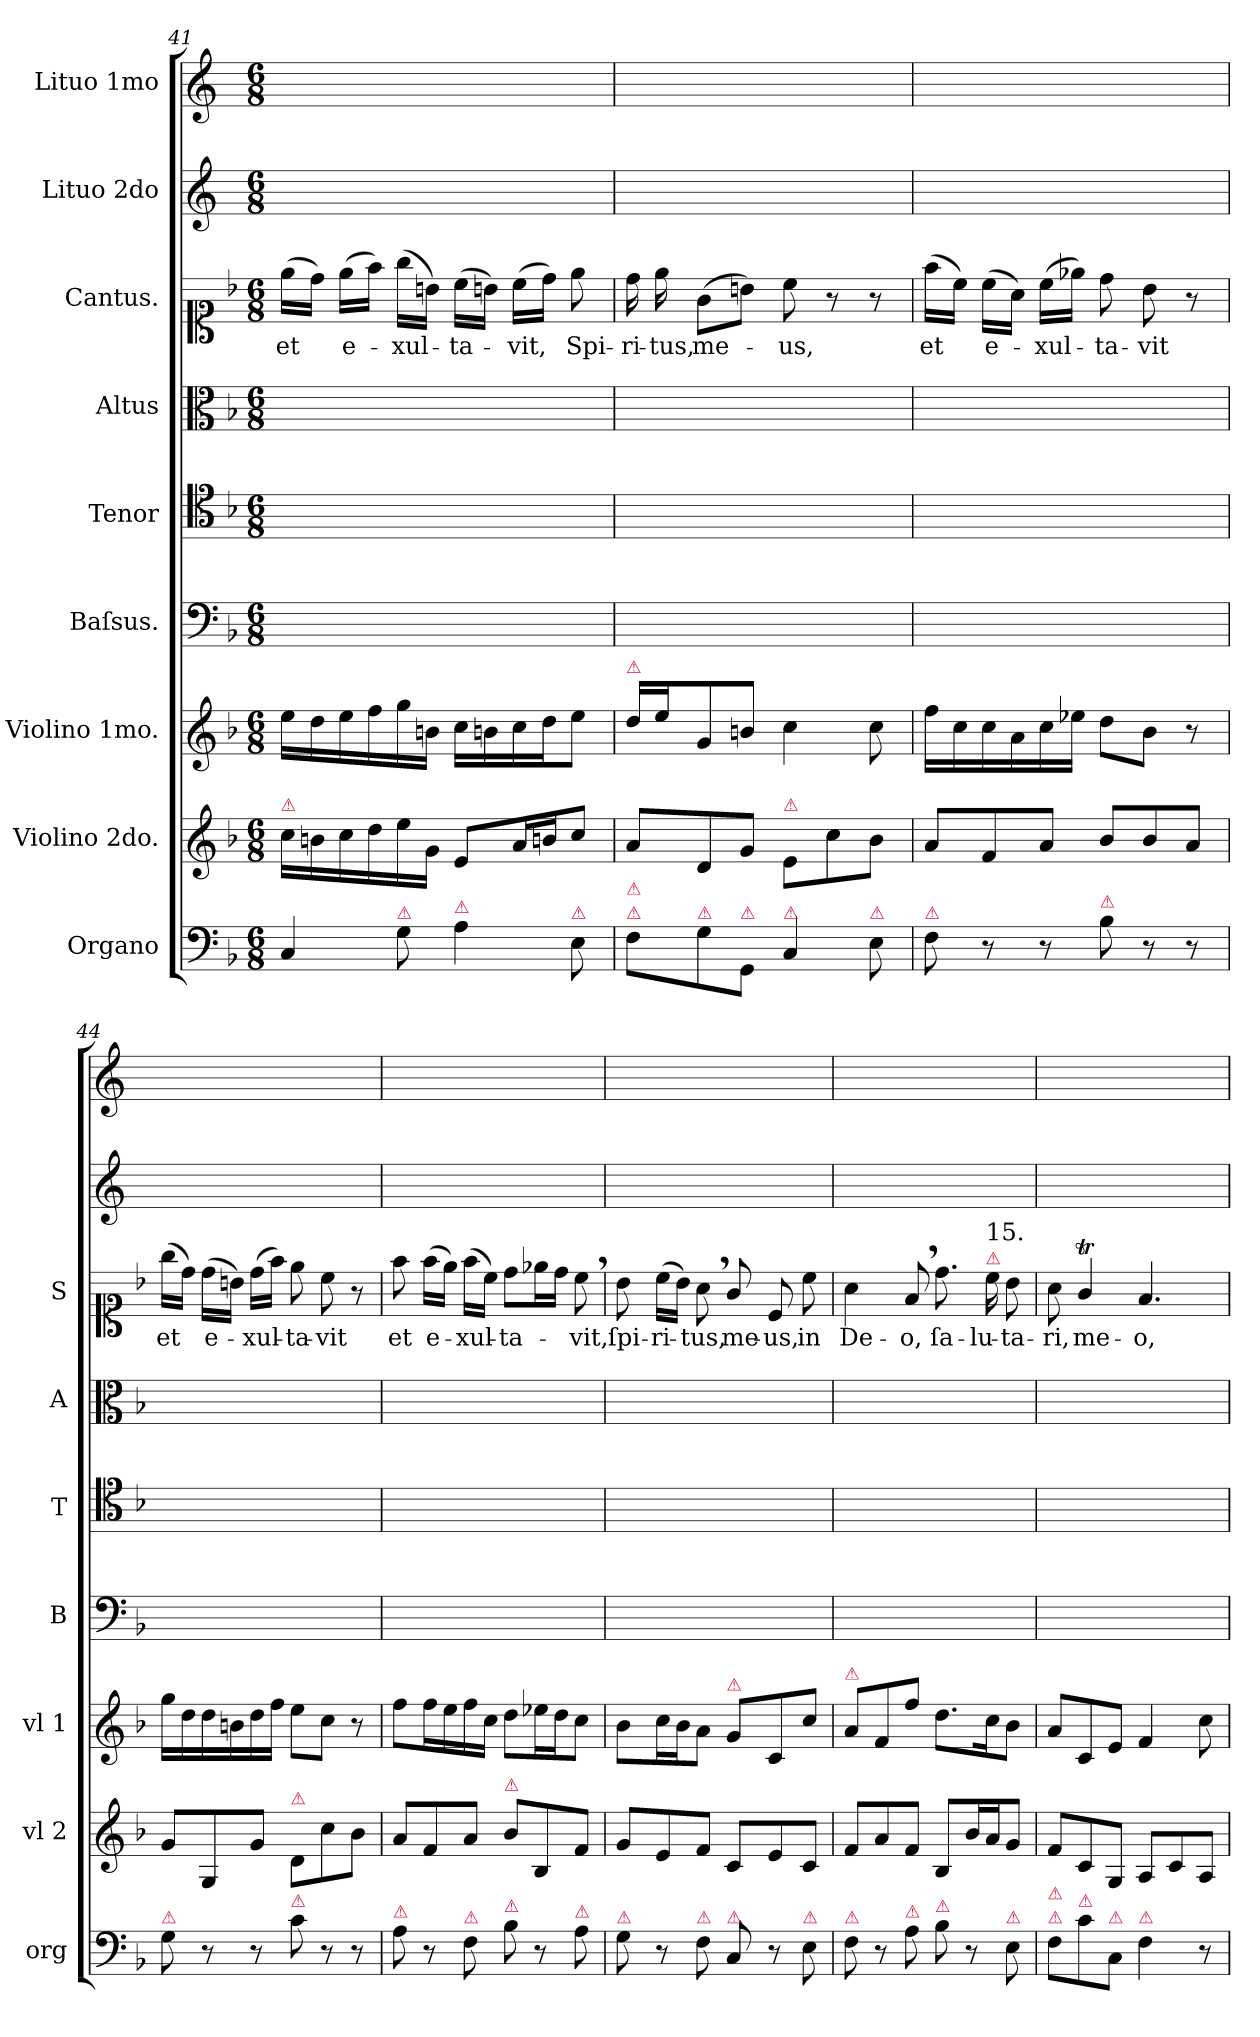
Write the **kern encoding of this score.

**kern	**kern	**kern	**kern	**kern	**kern	**kern	**text	**kern	**kern
*part9	*part8	*part7	*part6	*part5	*part4	*part3	*part3	*part2	*part1
*staff9	*staff8	*staff7	*staff6	*staff5	*staff4	*staff3	*staff3	*staff2	*staff1
*I"Organo	*I"Violino 2do.	*I"Violino 1mo.	*I"Baſsus.	*I"Tenor	*I"Altus	*I"Cantus.	*	*I"Lituo 2do	*I"Lituo 1mo
*I'org	*I'vl 2	*I'vl 1	*I'B	*I'T	*I'A	*I'S	*	*	*
*clefF4	*clefG2	*clefG2	*clefF4	*clefC4	*clefC3	*clefC1	*	*clefG2	*clefG2
*	*	*	*	*	*	*	*	*ITrd-3c-5	*ITrd-3c-5
*k[b-]	*k[b-]	*k[b-]	*k[b-]	*k[b-]	*k[b-]	*k[b-]	*	*k[b-]	*k[b-]
*M6/8	*M6/8	*M6/8	*M6/8	*M6/8	*M6/8	*M6/8	*	*M6/8	*M6/8
=41	=41	=41	=41	=41	=41	=41	=41	=41	=41
!	!LO:TX:a:color=crimson:t=⚠	!	!	!	!	!	!	!	!
4C/	16cc\LL	16ee\LL	2.ryy	2.ryy	2.ryy	(>16ee\LL	et	2.ryy	2.ryy
.	16bn\	16dd\	.	.	.	16dd\JJ)	.	.	.
.	16cc\	16ee\	.	.	.	(>16ee\LL	e-	.	.
.	16dd\	16ff\	.	.	.	16ff\JJ)	.	.	.
!LO:TX:a:color=crimson:t=⚠	!	!	!	!	!	!	!	!	!
8G\	16ee\	16gg\	.	.	.	(>16gg\LL	-xul-	.	.
.	16g/JJ	16bn\JJ	.	.	.	16bn\JJ)	.	.	.
!LO:TX:a:color=crimson:t=⚠	!	!	!	!	!	!	!	!	!
4A\	8e/L	16cc\LL	.	.	.	(>16cc\LL	-ta-	.	.
.	.	16bn\	.	.	.	16bn\JJ)	.	.	.
.	16a/L	16cc\	.	.	.	(>16cc\LL	-vit,	.	.
.	16bn/J	16dd\J	.	.	.	16dd\JJ)	.	.	.
!LO:TX:a:color=crimson:t=⚠	!	!	!	!	!	!	!	!	!
8E\	8cc/J	8ee\J	.	.	.	8ee\	Spi-	.	.
=42	=42	=42	=42	=42	=42	=42	=42	=42	=42
!	!	!LO:TX:a:color=crimson:t=⚠	!	!	!	!	!	!	!
!LO:TX:a:color=crimson:t=⚠	!	!	!	!	!	!	!	!	!
!LO:TX:a:color=crimson:t=⚠	!	!	!	!	!	!	!	!	!
8F\L	8a/L	16dd\LL	2.ryy	2.ryy	2.ryy	16dd\	-ri-	2.ryy	2.ryy
.	.	16ee\J	.	.	.	16ee\	-tus,	.	.
!LO:TX:a:color=crimson:t=⚠	!	!	!	!	!	!	!	!	!
8G\	8d/	8g/	.	.	.	(>8g\L	me-	.	.
!LO:TX:a:color=crimson:t=⚠	!	!	!	!	!	!	!	!	!
8GG/J	8g/J	8bn/J	.	.	.	8bn\J)	.	.	.
!	!LO:TX:a:color=crimson:t=⚠	!	!	!	!	!	!	!	!
!LO:TX:a:color=crimson:t=⚠	!	!	!	!	!	!	!	!	!
4C/	8e/L	4cc\	.	.	.	8cc\	-us,	.	.
.	8cc\	.	.	.	.	8r	.	.	.
!LO:TX:a:color=crimson:t=⚠	!	!	!	!	!	!	!	!	!
8E\	8b-\J	8cc\	.	.	.	8r	.	.	.
=43	=43	=43	=43	=43	=43	=43	=43	=43	=43
!LO:TX:a:color=crimson:t=⚠	!	!	!	!	!	!	!	!	!
8F\	8a/L	16ff\LL	2.ryy	2.ryy	2.ryy	(>16ff\LL	et	2.ryy	2.ryy
.	.	16cc\	.	.	.	16cc\JJ)	.	.	.
8r	8f/	16cc\	.	.	.	(>16cc\LL	e-	.	.
.	.	16a\	.	.	.	16a\JJ)	.	.	.
8r	8a/J	16cc\	.	.	.	(>16cc\LL	-xul-	.	.
.	.	16ee-X\JJ	.	.	.	16ee-X\JJ)	.	.	.
!LO:TX:a:color=crimson:t=⚠	!	!	!	!	!	!	!	!	!
8B-\	8b-/L	8dd\L	.	.	.	8dd\	-ta-	.	.
8r	8b-/	8b-\J	.	.	.	8b-\	-vit	.	.
8r	8a/J	8r	.	.	.	8r	.	.	.
=44	=44	=44	=44	=44	=44	=44	=44	=44	=44
!LO:TX:a:color=crimson:t=⚠	!	!	!	!	!	!	!	!	!
!	!	!	!	!	!	!	!LO:LY:i	!	!
8G\	8g/L	16gg\LL	2.ryy	2.ryy	2.ryy	(>16gg\LL	et	2.ryy	2.ryy
.	.	16dd\	.	.	.	16dd\JJ)	.	.	.
!	!	!	!	!	!	!	!LO:LY:i	!	!
8r	8G/	16dd\	.	.	.	(>16dd\LL	e-	.	.
.	.	16bn\	.	.	.	16bn\JJ)	.	.	.
!	!	!	!	!	!	!	!LO:LY:i	!	!
8r	8g/J	16dd\	.	.	.	(>16dd\LL	-xul-	.	.
.	.	16ff\JJ	.	.	.	16ff\JJ)	.	.	.
!	!LO:TX:a:color=crimson:t=⚠	!	!	!	!	!	!	!	!
!LO:TX:a:color=crimson:t=⚠	!	!	!	!	!	!	!	!	!
!	!	!	!	!	!	!	!LO:LY:i	!	!
8c\	8d/L	8ee\L	.	.	.	8ee\	-ta-	.	.
!	!	!	!	!	!	!	!LO:LY:i	!	!
8r	8cc\	8cc\J	.	.	.	8cc\	-vit	.	.
8r	8b-\J	8r	.	.	.	8r	.	.	.
=45	=45	=45	=45	=45	=45	=45	=45	=45	=45
!LO:TX:a:color=crimson:t=⚠	!	!	!	!	!	!	!	!	!
8A\	8a/L	8ff\L	2.ryy	2.ryy	2.ryy	8ff\	et	2.ryy	2.ryy
8r	8f/	16ff\L	.	.	.	(>16ff\LL	e-	.	.
.	.	16ee\	.	.	.	16ee\JJ)	.	.	.
!LO:TX:a:color=crimson:t=⚠	!	!	!	!	!	!	!	!	!
8F\	8a/J	16ff\	.	.	.	(>16ff\LL	-xul-	.	.
.	.	16cc\JJ	.	.	.	16cc\JJ)	.	.	.
!	!LO:TX:a:color=crimson:t=⚠	!	!	!	!	!	!	!	!
!LO:TX:a:color=crimson:t=⚠	!	!	!	!	!	!	!	!	!
8B-\	8b-\L	8dd\L	.	.	.	8dd\L	-ta-	.	.
8r	8B-/	16ee-X\L	.	.	.	16ee-X\L	.	.	.
.	.	16dd\J	.	.	.	16dd\JJ	.	.	.
!LO:TX:a:color=crimson:t=⚠	!	!	!	!	!	!	!	!	!
8A\	8f/J	8cc\J	.	.	.	8cc,\	-vit,	.	.
=46	=46	=46	=46	=46	=46	=46	=46	=46	=46
!LO:TX:a:color=crimson:t=⚠	!	!	!	!	!	!	!	!	!
8G\	8g/L	8b-\L	2.ryy	2.ryy	2.ryy	8b-\	ſpi-	2.ryy	2.ryy
8r	8e/	16cc\L	.	.	.	(>16cc\LL	-ri-	.	.
.	.	16b-\J	.	.	.	16b-\JJ)	.	.	.
!LO:TX:a:color=crimson:t=⚠	!	!	!	!	!	!	!	!	!
8F\	8f/J	8a\J	.	.	.	8a,\	-tus,	.	.
!	!	!LO:TX:a:color=crimson:t=⚠	!	!	!	!	!	!	!
!LO:TX:a:color=crimson:t=⚠	!	!	!	!	!	!	!	!	!
8C/	8c/L	8g/L	.	.	.	8g/	me-	.	.
8r	8e/	8c/	.	.	.	8c/	-us,	.	.
!LO:TX:a:color=crimson:t=⚠	!	!	!	!	!	!	!	!	!
8E\	8c/J	8cc\J	.	.	.	8cc\	in	.	.
=47	=47	=47	=47	=47	=47	=47	=47	=47	=47
!	!	!LO:TX:a:color=crimson:t=⚠	!	!	!	!	!	!	!
!LO:TX:a:color=crimson:t=⚠	!	!	!	!	!	!	!	!	!
8F\	8f/L	8a/L	2.ryy	2.ryy	2.ryy	4a\	De-	2.ryy	2.ryy
8r	8a/	8f/	.	.	.	.	.	.	.
!LO:TX:a:color=crimson:t=⚠	!	!	!	!	!	!	!	!	!
8A\	8f/J	8ff\J	.	.	.	8f,/	-o,	.	.
!LO:TX:a:color=crimson:t=⚠	!	!	!	!	!	!	!	!	!
8B-\	8B-/L	8.dd\L	.	.	.	8.dd\	ſa-	.	.
8r	16b-/L	.	.	.	.	.	.	.	.
!	!	!	!	!	!	!LO:TX:a:color=crimson:t=⚠	!	!	!
!	!	!	!	!	!	!LO:TX:a:t=15.	!	!	!
.	16a/J	16cc\K	.	.	.	16cc\	-lu-	.	.
!LO:TX:a:color=crimson:t=⚠	!	!	!	!	!	!	!	!	!
8E\	8g/J	8b-\J	.	.	.	8b-\	-ta-	.	.
=48	=48	=48	=48	=48	=48	=48	=48	=48	=48
!LO:TX:a:color=crimson:t=⚠	!	!	!	!	!	!	!	!	!
!LO:TX:a:color=crimson:t=⚠	!	!	!	!	!	!	!	!	!
8F\L	8f/L	8a/L	2.ryy	2.ryy	2.ryy	8a\	-ri,	2.ryy	2.ryy
!LO:TX:a:color=crimson:t=⚠	!	!	!	!	!	!	!	!	!
8c\	8c/	8c/	.	.	.	4gT/	me-	.	.
!LO:TX:a:color=crimson:t=⚠	!	!	!	!	!	!	!	!	!
8C/J	8G/J	8e/J	.	.	.	.	.	.	.
!LO:TX:a:color=crimson:t=⚠	!	!	!	!	!	!	!	!	!
4F\	8A/L	4f/	.	.	.	4.f/	-o,	.	.
.	8c/	.	.	.	.	.	.	.	.
8r	8A/J	8cc\	.	.	.	.	.	.	.
=	=	=	=	=	=	=	=	=	=
*-	*-	*-	*-	*-	*-	*-	*-	*-	*-
